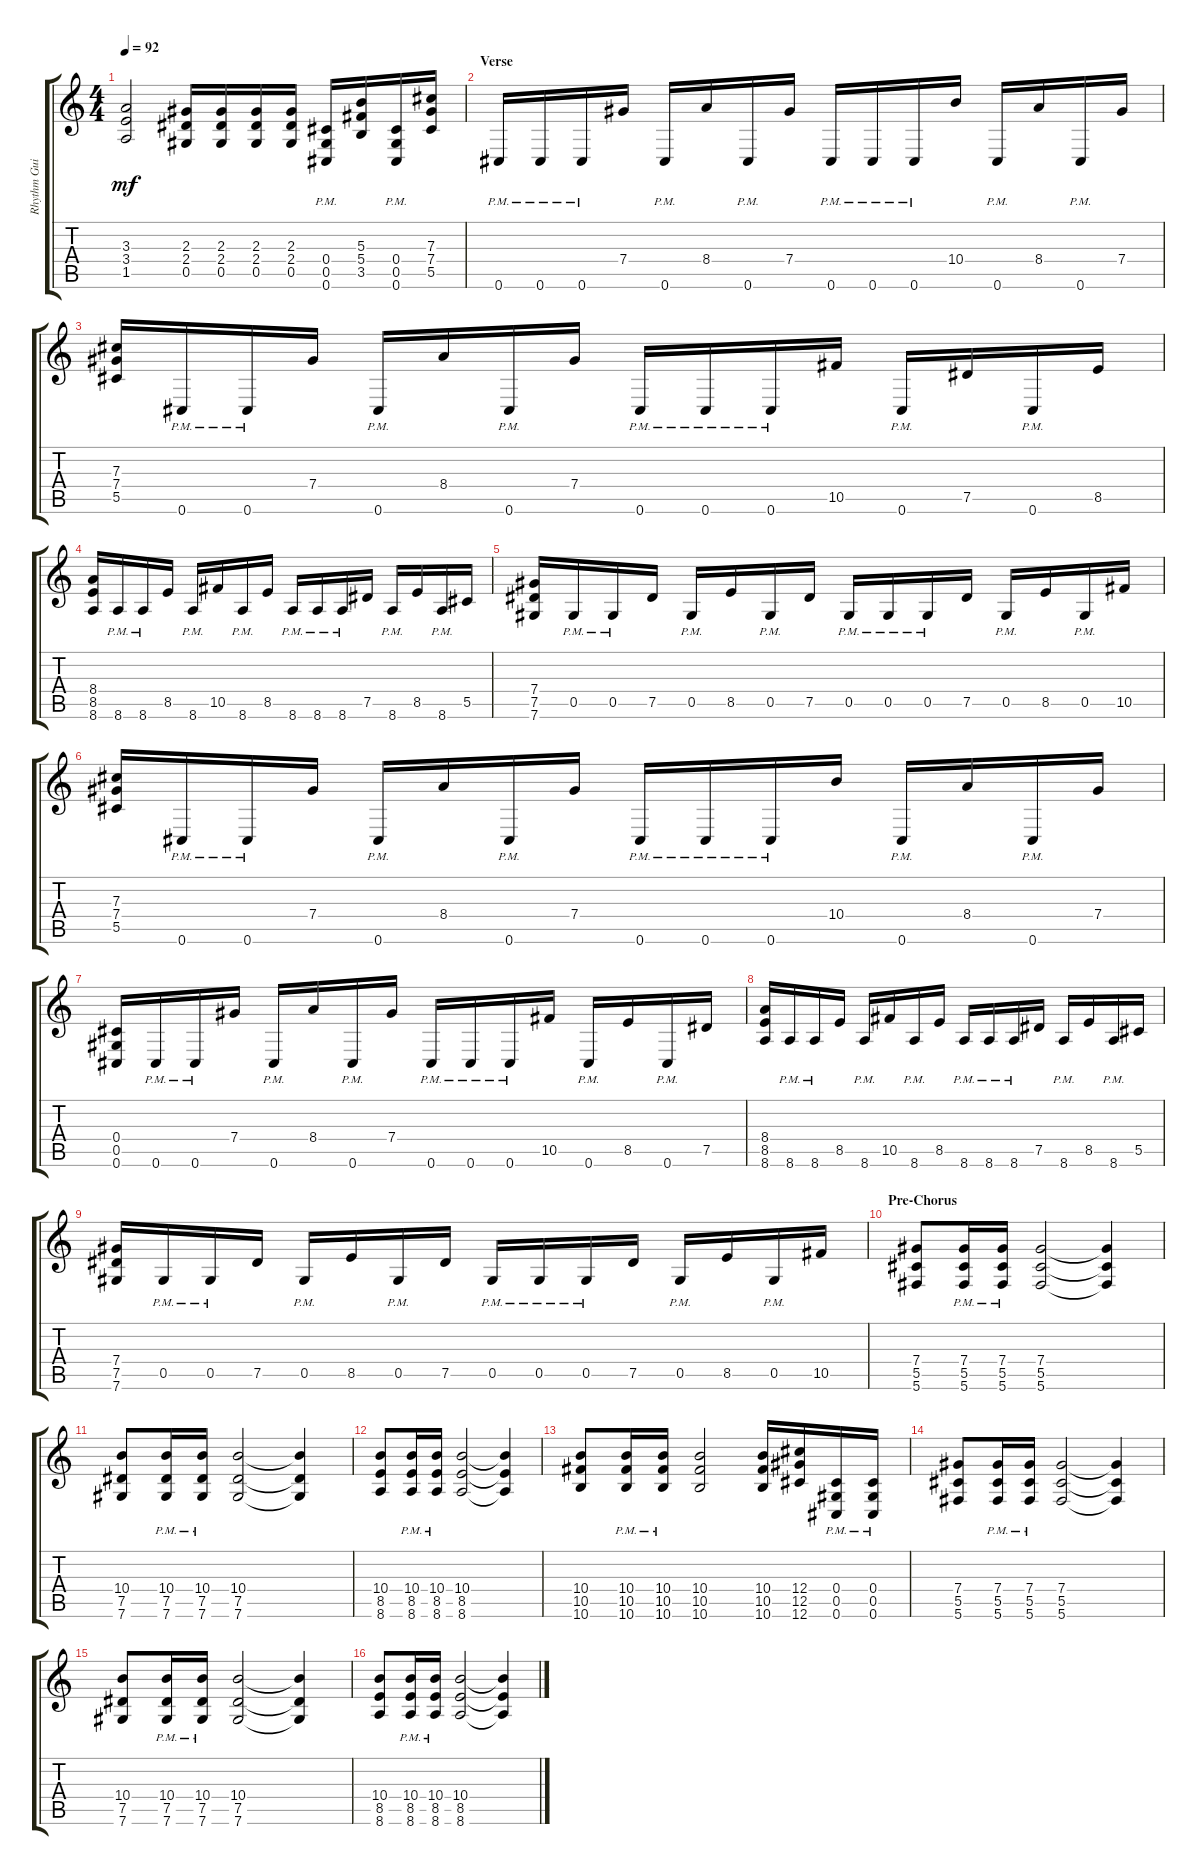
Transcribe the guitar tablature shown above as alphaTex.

\track ("Rhythm Guitar" "Rhythm Gui") {instrument distortionguitar}
\staff {score tabs}
\tuning (Eb4 Bb3 Gb3 Db3 Ab2 Db2) {hide}
\ts (4 4)
\tempo 92
\clef g2
\ks c
(3.3 3.4 1.5).2{dy mf} (2.3 2.4 0.5).16 (2.3 2.4 0.5).16 (2.3 2.4 0.5).16 (2.3 2.4 0.5).16 (0.4{pm} 0.5{pm} 0.6{pm}).16 (5.3 5.4 3.5).16 (0.4{pm} 0.5{pm} 0.6{pm}).16 (7.3 7.4 5.5).16 |
\section ("" "Verse")
0.6{pm}.16 0.6{pm}.16 0.6{pm}.16 7.4.16 0.6{pm}.16 8.4.16 0.6{pm}.16 7.4.16 0.6{pm}.16 0.6{pm}.16 0.6{pm}.16 10.4.16 0.6{pm}.16 8.4.16 0.6{pm}.16 7.4.16 |
(7.3 7.4 5.5).16 0.6{pm}.16 0.6{pm}.16 7.4.16 0.6{pm}.16 8.4.16 0.6{pm}.16 7.4.16 0.6{pm}.16 0.6{pm}.16 0.6{pm}.16 10.5.16 0.6{pm}.16 7.5.16 0.6{pm}.16 8.5.16 |
(8.4 8.5 8.6).16 8.6{pm}.16 8.6{pm}.16 8.5.16 8.6{pm}.16 10.5.16 8.6{pm}.16 8.5.16 8.6{pm}.16 8.6{pm}.16 8.6{pm}.16 7.5.16 8.6{pm}.16 8.5.16 8.6{pm}.16 5.5.16 |
(7.4 7.5 7.6).16 0.5{pm}.16 0.5{pm}.16 7.5.16 0.5{pm}.16 8.5.16 0.5{pm}.16 7.5.16 0.5{pm}.16 0.5{pm}.16 0.5{pm}.16 7.5.16 0.5{pm}.16 8.5.16 0.5{pm}.16 10.5.16 |
(7.3 7.4 5.5).16 0.6{pm}.16 0.6{pm}.16 7.4.16 0.6{pm}.16 8.4.16 0.6{pm}.16 7.4.16 0.6{pm}.16 0.6{pm}.16 0.6{pm}.16 10.4.16 0.6{pm}.16 8.4.16 0.6{pm}.16 7.4.16 |
(0.4 0.5 0.6).16 0.6{pm}.16 0.6{pm}.16 7.4.16 0.6{pm}.16 8.4.16 0.6{pm}.16 7.4.16 0.6{pm}.16 0.6{pm}.16 0.6{pm}.16 10.5.16 0.6{pm}.16 8.5.16 0.6{pm}.16 7.5.16 |
(8.4 8.5 8.6).16 8.6{pm}.16 8.6{pm}.16 8.5.16 8.6{pm}.16 10.5.16 8.6{pm}.16 8.5.16 8.6{pm}.16 8.6{pm}.16 8.6{pm}.16 7.5.16 8.6{pm}.16 8.5.16 8.6{pm}.16 5.5.16 |
(7.4 7.5 7.6).16 0.5{pm}.16 0.5{pm}.16 7.5.16 0.5{pm}.16 8.5.16 0.5{pm}.16 7.5.16 0.5{pm}.16 0.5{pm}.16 0.5{pm}.16 7.5.16 0.5{pm}.16 8.5.16 0.5{pm}.16 10.5.16 |
\section ("" "Pre-Chorus")
(7.4 5.5 5.6).8 (7.4{pm} 5.5{pm} 5.6{pm}).16 (7.4{pm} 5.5{pm} 5.6{pm}).16 (7.4 5.5 5.6).2 (7.4{t} 5.5{t} 5.6{t}).4 |
(10.4 7.5 7.6).8 (10.4{pm} 7.5{pm} 7.6{pm}).16 (10.4{pm} 7.5{pm} 7.6{pm}).16 (10.4 7.5 7.6).2 (10.4{t} 7.5{t} 7.6{t}).4 |
(10.4 8.5 8.6).8 (10.4{pm} 8.5{pm} 8.6{pm}).16 (10.4{pm} 8.5{pm} 8.6{pm}).16 (10.4 8.5 8.6).2 (10.4{t} 8.5{t} 8.6{t}).4 |
(10.4 10.5 10.6).8 (10.4{pm} 10.5{pm} 10.6{pm}).16 (10.4{pm} 10.5{pm} 10.6{pm}).16 (10.4 10.5 10.6).2 (10.4 10.5 10.6).16 (12.4 12.5 12.6).16 (0.4{pm} 0.5{pm} 0.6{pm}).16 (0.4{pm} 0.5{pm} 0.6{pm}).16 |
(7.4 5.5 5.6).8 (7.4{pm} 5.5{pm} 5.6{pm}).16 (7.4{pm} 5.5{pm} 5.6{pm}).16 (7.4 5.5 5.6).2 (7.4{t} 5.5{t} 5.6{t}).4 |
(10.4 7.5 7.6).8 (10.4{pm} 7.5{pm} 7.6{pm}).16 (10.4{pm} 7.5{pm} 7.6{pm}).16 (10.4 7.5 7.6).2 (10.4{t} 7.5{t} 7.6{t}).4 |
(10.4 8.5 8.6).8 (10.4{pm} 8.5{pm} 8.6{pm}).16 (10.4{pm} 8.5{pm} 8.6{pm}).16 (10.4 8.5 8.6).2 (10.4{t} 8.5{t} 8.6{t}).4
